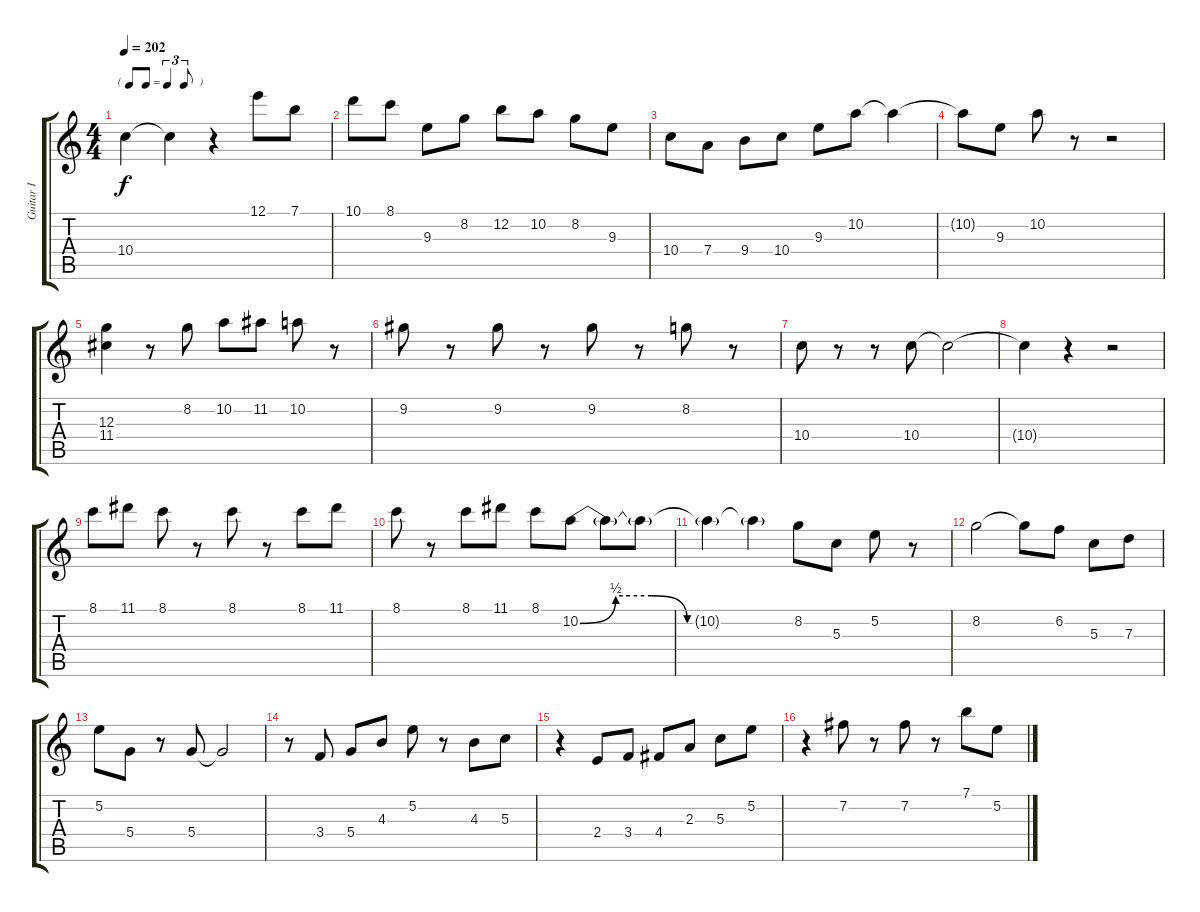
\track ("Guitar I" "Guitar I") {instrument acousticguitarsteel}
\staff {score tabs}
\tuning (E4 B3 G3 D3 A2 E2) {hide}
\ts (4 4)
\tf triplet8th
\tempo 202
\clef g2
\ks c
10.4{t}.4{dy f} 10.4{t}.4 r.4 12.1.8 7.1.8 |
10.1.8 8.1.8 9.3.8 8.2.8 12.2.8 10.2.8 8.2.8 9.3.8 |
10.4.8 7.4.8 9.4.8 10.4.8 9.3.8 10.2.8 10.2{t}.4 |
10.2{t}.8 9.3.8 10.2.8 r.8 r.2 |
(12.3 11.4).4 r.8 8.2.8 10.2.8 11.2.8 10.2.8 r.8 |
9.2.8 r.8 9.2.8 r.8 9.2.8 r.8 8.2.8 r.8 |
10.4.8 r.8 r.8 10.4.8 10.4{t}.2 |
10.4{t}.4 r.4 r.2 |
8.1.8 11.1.8 8.1.8 r.8 8.1.8 r.8 8.1.8 11.1.8 |
8.1.8 r.8 8.1.8 11.1.8 8.1.8 10.2{be (custom 0 0 10 2 20 2 30 0 60 0)}.8 10.2{t}.8 10.2{t}.8 |
10.2{t}.4 10.2{t}.4 8.2.8 5.3.8 5.2.8 r.8 |
8.2.2 8.2{t}.8 6.2.8 5.3.8 7.3.8 |
5.2.8 5.4.8 r.8 5.4.8 5.4{t}.2 |
r.8 3.4.8 5.4.8 4.3.8 5.2.8 r.8 4.3.8 5.3.8 |
r.4 2.4.8 3.4.8 4.4.8 2.3.8 5.3.8 5.2.8 |
r.4 7.2.8 r.8 7.2.8 r.8 7.1.8 5.2.8
